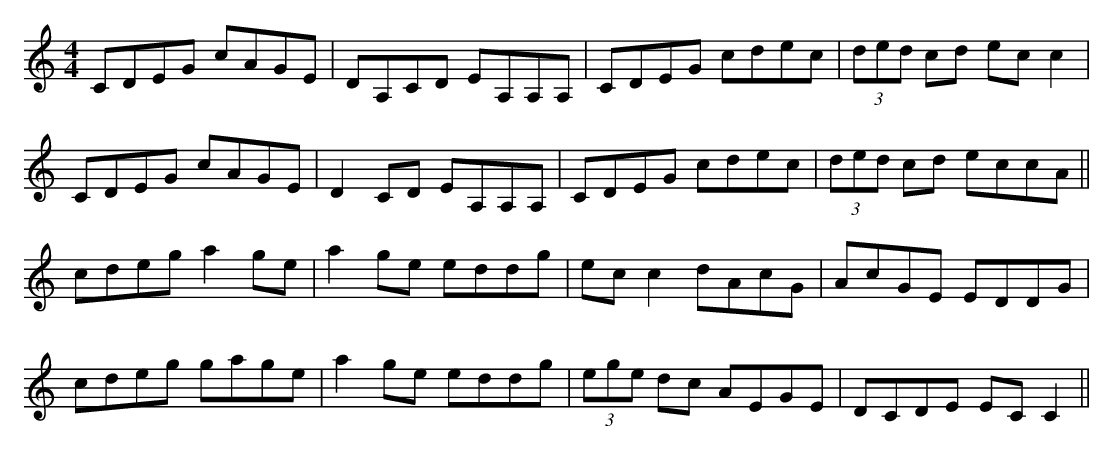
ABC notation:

X:1
M:4/4
K:C
CDEG cAGE|DA,CD EA,A,A,|CDEG cdec|(3ded cd ec c2|
CDEG cAGE|D2 CD EA,A,A,|CDEG cdec|(3ded cd eccA||
cdeg a2ge|a2ge eddg|ecc2 dAcG|AcGE EDDG|
cdeg gage|a2ge eddg|(3ege dc AEGE|DCDE ECC2||
